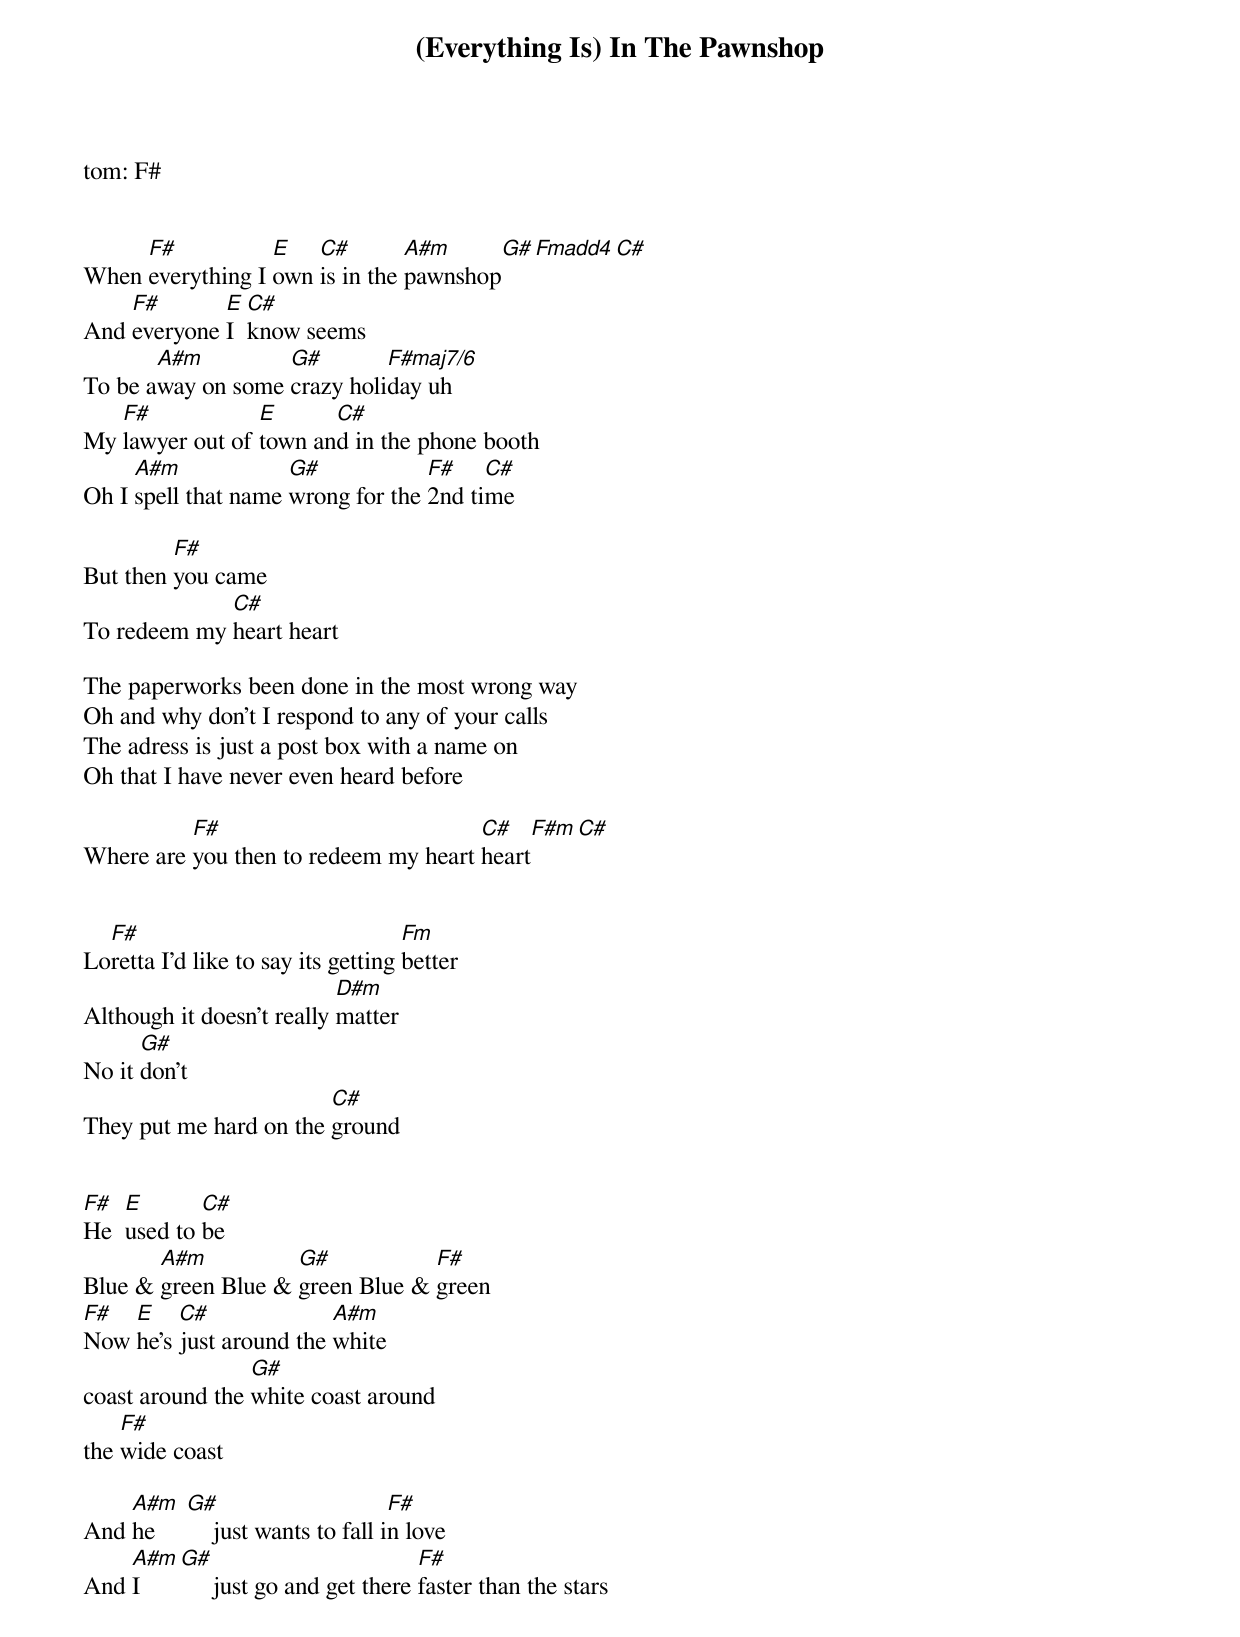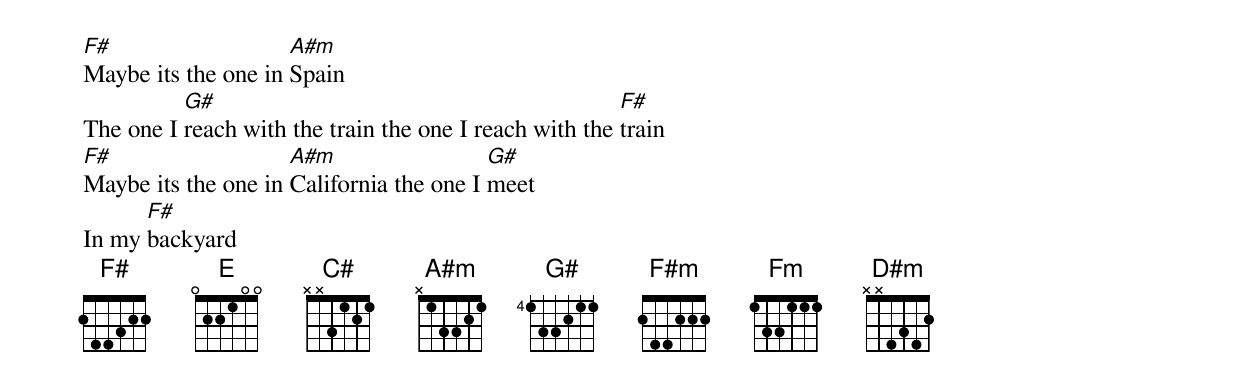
(Everything Is) In The Pawnshop
tom: F#


     F#           E   C#        A#m      G#   Fmadd4  C#
When everything I own is in the pawnshop
    F#       E  C#
And everyone I  know seems
       A#m         G#        F#maj7/6
To be away on some crazy holiday uh
   F#            E      C#
My lawyer out of town and in the phone booth
     A#m             G#            F#    C#
Oh I spell that name wrong for the 2nd time

         F#
But then you came
             C#
To redeem my heart heart

The paperworks been done in the most wrong way
Oh and why don’t I respond to any of your calls
The adress is just a post box with a name on
Oh that I have never even heard before

          F#                          C#     F#m  C#
Where are you then to redeem my heart heart


  F#                                Fm
Loretta I’d like to say its getting better
                           D#m
Although it doesn’t really matter
      G#
No it don’t
                        C#
They put me hard on the ground


F#  E       C#
He  used to be
       A#m          G#           F#
Blue & green Blue & green Blue & green
F#  E    C#              A#m
Now he’s just around the white
                 G#
coast around the white coast around
    F#
the wide coast

    A#m    G#                      F#
And he         just wants to fall in love
    A#m   G#                         F#
And I          just go and get there faster than the stars


F#                   A#m
Maybe its the one in Spain
          G#                                            F#
The one I reach with the train the one I reach with the train
F#                   A#m                  G#
Maybe its the one in California the one I meet
      F#
In my backyard
